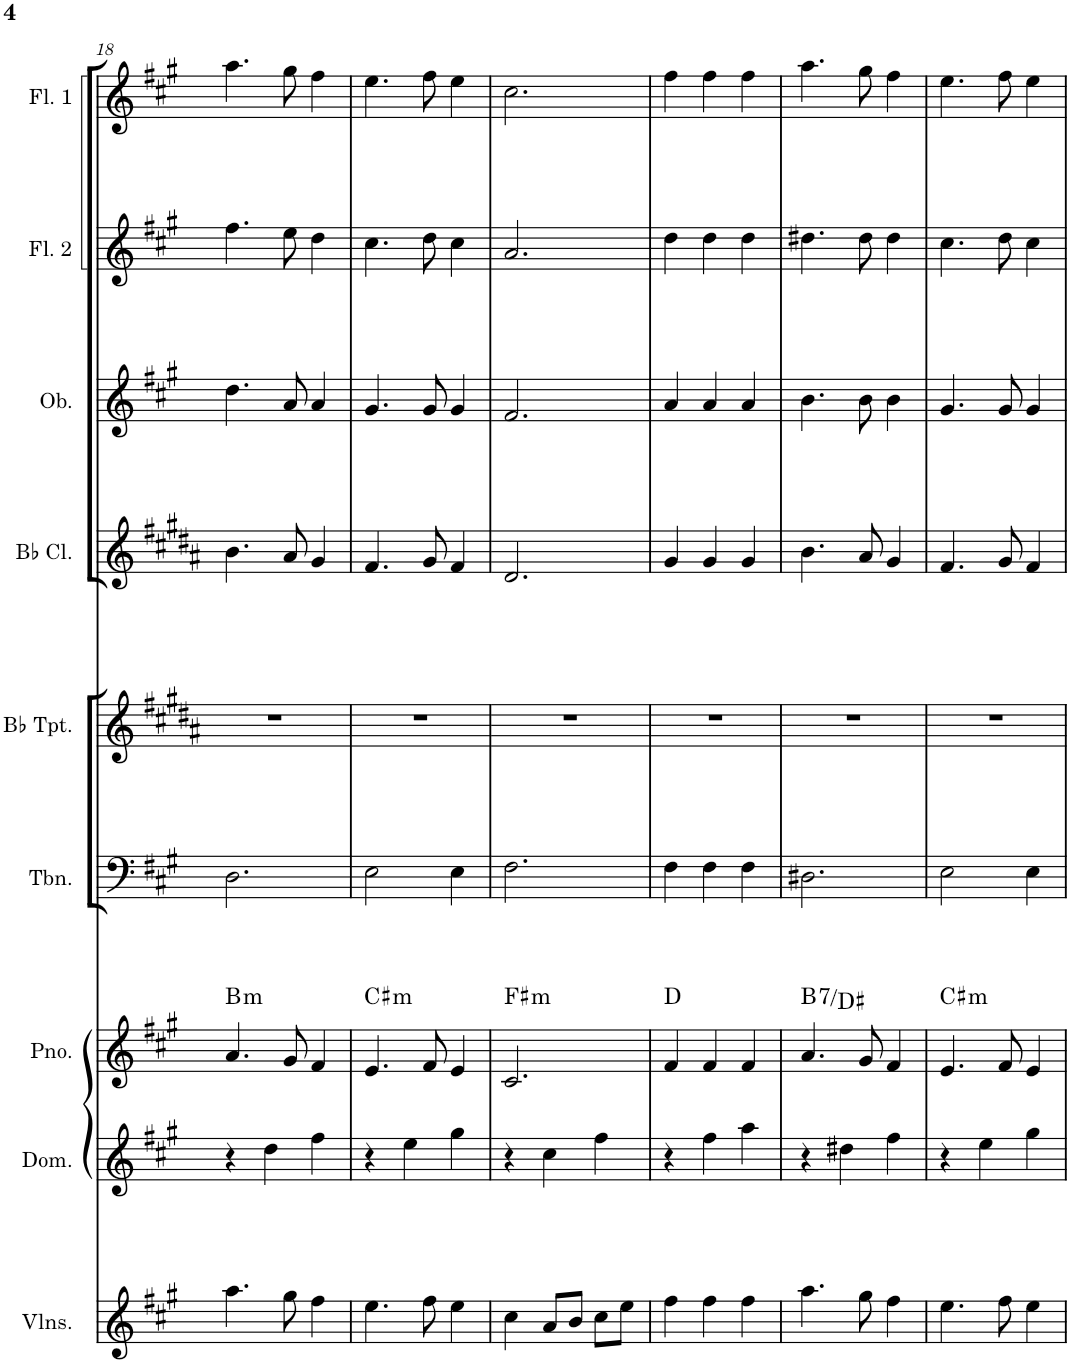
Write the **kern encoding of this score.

**kern	**kern	**kern	**harte	**kern	**kern	**kern	**kern	**kern	**kern
*part9	*part8	*part7	*part7	*part6	*part5	*part4	*part3	*part2	*part1
*staff9	*staff8	*staff7	*	*staff6	*staff5	*staff4	*staff3	*staff2	*staff1
*I"Violins	*I"Domra	*I"Piano	*	*I"Trombone	*I"Bb Trumpet	*I"Bb Clarinet	*I"Oboe	*I"Flute 2	*I"Flute 1
*I'Vlns.	*I'Dom.	*I'Pno.	*	*I'Tbn.	*I'Bb Tpt.	*I'Bb Cl.	*I'Ob.	*I'Fl. 2	*I'Fl. 1
!!LO:PB:g=z
*clefG2	*clefG2	*clefG2	*	*clefF4	*clefG2	*clefG2	*clefG2	*clefG2	*clefG2
*	*	*	*	*	*Trd1c2	*Trd1c2	*	*	*
*k[f#c#g#]	*k[f#c#g#]	*k[f#c#g#]	*	*k[f#c#g#]	*k[f#c#g#d#a#]	*k[f#c#g#d#a#]	*k[f#c#g#]	*k[f#c#g#]	*k[f#c#g#]
*M3/4	*M3/4	*M3/4	*	*M3/4	*M3/4	*M3/4	*M3/4	*M3/4	*M3/4
=18	=18	=18	=18	=18	=18	=18	=18	=18	=18
!	!	!	!LO:H:kt=m	!	!	!	!	!	!
4.aa\	4r	4.a/	B:min	2.D\	2.r	4.b\	4.dd\	4.ff#\	4.aa\
.	4dd\	.	.	.	.	.	.	.	.
8gg#\	.	8g#/	.	.	.	8a#/	8a/	8ee\	8gg#\
4ff#\	4ff#\	4f#/	.	.	.	4g#/	4a/	4dd\	4ff#\
=19	=19	=19	=19	=19	=19	=19	=19	=19	=19
!	!	!	!LO:H:kt=m	!	!	!	!	!	!
4.ee\	4r	4.e/	C#:min	2E\	2.r	4.f#/	4.g#/	4.cc#\	4.ee\
.	4ee\	.	.	.	.	.	.	.	.
8ff#\	.	8f#/	.	.	.	8g#/	8g#/	8dd\	8ff#\
4ee\	4gg#\	4e/	.	4E\	.	4f#/	4g#/	4cc#\	4ee\
=20	=20	=20	=20	=20	=20	=20	=20	=20	=20
!	!	!	!LO:H:kt=m	!	!	!	!	!	!
4cc#\	4r	2.c#/	F#:min	2.F#\	2.r	2.d#/	2.f#/	2.a/	2.cc#\
8a/L	4cc#\	.	.	.	.	.	.	.	.
8b/J	.	.	.	.	.	.	.	.	.
8cc#\L	4ff#\	.	.	.	.	.	.	.	.
8ee\J	.	.	.	.	.	.	.	.	.
=21	=21	=21	=21	=21	=21	=21	=21	=21	=21
4ff#\	4r	4f#/	D:maj	4F#\	2.r	4g#/	4a/	4dd\	4ff#\
4ff#\	4ff#\	4f#/	.	4F#\	.	4g#/	4a/	4dd\	4ff#\
4ff#\	4aa\	4f#/	.	4F#\	.	4g#/	4a/	4dd\	4ff#\
=22	=22	=22	=22	=22	=22	=22	=22	=22	=22
!	!	!	!LO:H:kt=7	!	!	!	!	!	!
4.aa\	4r	4.a/	B:7/3	2.D#X\	2.r	4.b\	4.b\	4.dd#X\	4.aa\
.	4dd#X\	.	.	.	.	.	.	.	.
8gg#\	.	8g#/	.	.	.	8a#/	8b\	8dd#\	8gg#\
4ff#\	4ff#\	4f#/	.	.	.	4g#/	4b\	4dd#\	4ff#\
=23	=23	=23	=23	=23	=23	=23	=23	=23	=23
!	!	!	!LO:H:kt=m	!	!	!	!	!	!
4.ee\	4r	4.e/	C#:min	2E\	2.r	4.f#/	4.g#/	4.cc#\	4.ee\
.	4ee\	.	.	.	.	.	.	.	.
8ff#\	.	8f#/	.	.	.	8g#/	8g#/	8dd\	8ff#\
4ee\	4gg#\	4e/	.	4E\	.	4f#/	4g#/	4cc#\	4ee\
=	=	=	=	=	=	=	=	=	=
*-	*-	*-	*-	*-	*-	*-	*-	*-	*-
